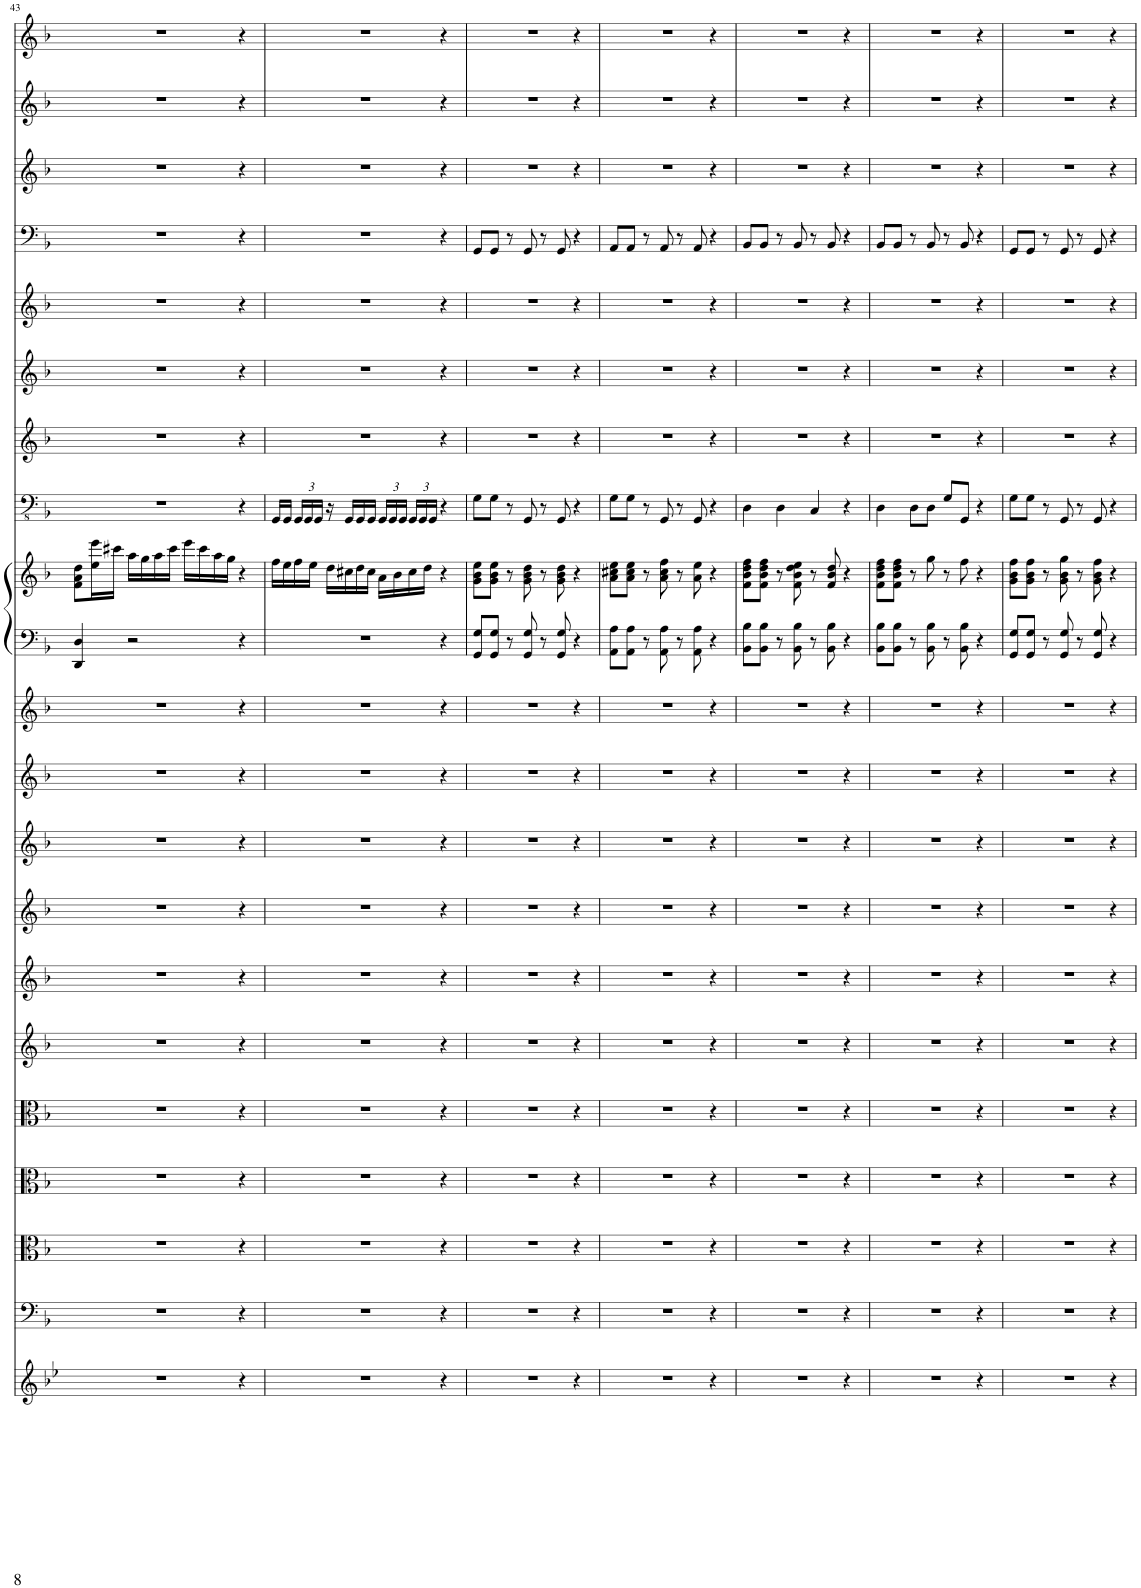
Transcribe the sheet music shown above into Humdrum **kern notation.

**kern	**kern	**kern	**kern	**kern	**kern	**kern	**kern	**kern	**kern	**kern	**kern	**kern	**kern	**kern	**kern	**kern	**kern	**kern	**kern	**kern
*part20	*part19	*part18	*part17	*part16	*part15	*part14	*part13	*part12	*part11	*part10	*part9	*part9	*part8	*part7	*part6	*part5	*part4	*part3	*part2	*part1
*staff21	*staff20	*staff19	*staff18	*staff17	*staff16	*staff15	*staff14	*staff13	*staff12	*staff11	*staff10	*staff9	*staff8	*staff7	*staff6	*staff5	*staff4	*staff3	*staff2	*staff1
*I"Cello (6) 裝飾	*I"Cello (6)	*I"Viola (6) 裝飾	*I"Viola (6) 連音	*I"Viola (6)	*I"Violin II (6) 裝飾	*I"Violin II (6) 連音	*I"Violin II (6)	*I"Violin I (8) 裝飾	*I"Violin I (8) 連音	*I"Violin I (8)	*I"Piano	*	*I"Timpani+	*I"Horn II	*I"Horn I 連音	*I"Horn I	*I"Bassoon 連音	*I"Oboe 連音	*I"Flute 連音	*I"Flute
!!LO:PB:g=z
*clefG2	*clefF4	*clefC3	*clefC3	*clefC3	*clefG2	*clefG2	*clefG2	*clefG2	*clefG2	*clefG2	*clefF4	*clefG2	*clefFv4	*clefG2	*clefG2	*clefG2	*clefF4	*clefG2	*clefG2	*clefG2
*k[b-e-]	*k[b-]	*k[b-]	*k[b-]	*k[b-]	*k[b-]	*k[b-]	*k[b-]	*k[b-]	*k[b-]	*k[b-]	*k[b-]	*k[b-]	*k[b-]	*k[b-]	*k[b-]	*k[b-]	*k[b-]	*k[b-]	*k[b-]	*k[b-]
*	*d:	*d:	*d:	*d:	*d:	*d:	*d:	*d:	*d:	*d:	*d:	*d:	*d:	*d:	*d:	*d:	*d:	*d:	*d:	*d:
*	*	*	*M3/4	*	*	*	*M3/4	*	*	*M3/4	*	*	*	*	*	*	*	*	*	*
=43	=43	=43	=43	=43	=43	=43	=43	=43	=43	=43	=43	=43	=43	=43	=43	=43	=43	=43	=43	=43
1r	1r	1r	2.r	1r	1r	1r	2.r	1r	1r	2.r	4DD/ 4D/	8f\ 8a\ 8dd\L	1r	1r	1r	1r	1r	1r	1r	1r
.	.	.	.	.	.	.	.	.	.	.	.	16ee\ 16eee\L	.	.	.	.	.	.	.	.
.	.	.	.	.	.	.	.	.	.	.	.	16ccc#X\JJ	.	.	.	.	.	.	.	.
.	.	.	.	.	.	.	.	.	.	.	2r	16aa\LL	.	.	.	.	.	.	.	.
.	.	.	.	.	.	.	.	.	.	.	.	16gg\	.	.	.	.	.	.	.	.
.	.	.	.	.	.	.	.	.	.	.	.	16aa\	.	.	.	.	.	.	.	.
.	.	.	.	.	.	.	.	.	.	.	.	16ccc#\JJ	.	.	.	.	.	.	.	.
.	.	.	.	.	.	.	.	.	.	.	.	16eee\LL	.	.	.	.	.	.	.	.
.	.	.	.	.	.	.	.	.	.	.	.	16ccc#\	.	.	.	.	.	.	.	.
.	.	.	.	.	.	.	.	.	.	.	.	16aa\	.	.	.	.	.	.	.	.
.	.	.	.	.	.	.	.	.	.	.	.	16gg\JJ	.	.	.	.	.	.	.	.
.	.	.	4r	.	.	.	4r	.	.	4r	4r	4r	.	.	.	.	.	.	.	.
4r	4r	4r	4ryy	4r	4r	4r	4ryy	4r	4r	4ryy	4ryy	4ryy	4r	4r	4r	4r	4r	4r	4r	4r
=44	=44	=44	=44	=44	=44	=44	=44	=44	=44	=44	=44	=44	=44	=44	=44	=44	=44	=44	=44	=44
1r	1r	1r	2.r	1r	1r	1r	2.r	1r	1r	2.r	2.r	16ff\LL	16GGG/LL	1r	1r	1r	1r	1r	1r	1r
.	.	.	.	.	.	.	.	.	.	.	.	16ee\	16GGG/JJ	.	.	.	.	.	.	.
*	*	*	*	*	*	*	*	*	*	*	*	*	*Xbrackettup	*	*	*	*	*	*	*
.	.	.	.	.	.	.	.	.	.	.	.	16ff\	24GGG/LL	.	.	.	.	.	.	.
.	.	.	.	.	.	.	.	.	.	.	.	.	24GGG/	.	.	.	.	.	.	.
.	.	.	.	.	.	.	.	.	.	.	.	16ee\JJ	.	.	.	.	.	.	.	.
.	.	.	.	.	.	.	.	.	.	.	.	.	24GGG/JJ	.	.	.	.	.	.	.
.	.	.	.	.	.	.	.	.	.	.	.	16dd\LL	16r	.	.	.	.	.	.	.
.	.	.	.	.	.	.	.	.	.	.	.	16cc#X\	16GGG/LL	.	.	.	.	.	.	.
.	.	.	.	.	.	.	.	.	.	.	.	16dd\	16GGG/	.	.	.	.	.	.	.
.	.	.	.	.	.	.	.	.	.	.	.	16cc#\JJ	16GGG/JJ	.	.	.	.	.	.	.
.	.	.	.	.	.	.	.	.	.	.	.	16a\LL	24GGG/LL	.	.	.	.	.	.	.
.	.	.	.	.	.	.	.	.	.	.	.	.	24GGG/	.	.	.	.	.	.	.
.	.	.	.	.	.	.	.	.	.	.	.	16b-\	.	.	.	.	.	.	.	.
.	.	.	.	.	.	.	.	.	.	.	.	.	24GGG/JJ	.	.	.	.	.	.	.
.	.	.	.	.	.	.	.	.	.	.	.	16cc#\	24GGG/LL	.	.	.	.	.	.	.
.	.	.	.	.	.	.	.	.	.	.	.	.	24GGG/	.	.	.	.	.	.	.
.	.	.	.	.	.	.	.	.	.	.	.	16dd\JJ	.	.	.	.	.	.	.	.
.	.	.	.	.	.	.	.	.	.	.	.	.	24GGG/JJ	.	.	.	.	.	.	.
.	.	.	4r	.	.	.	4r	.	.	4r	4r	4r	4r	.	.	.	.	.	.	.
4r	4r	4r	4ryy	4r	4r	4r	4ryy	4r	4r	4ryy	4ryy	4ryy	4ryy	4r	4r	4r	4r	4r	4r	4r
=45	=45	=45	=45	=45	=45	=45	=45	=45	=45	=45	=45	=45	=45	=45	=45	=45	=45	=45	=45	=45
1r	1r	1r	2.r	1r	1r	1r	2.r	1r	1r	2.r	8GG/ 8G/L	8g\ 8b-\ 8ee\L	8GG\L	1r	1r	1r	8GG/L	1r	1r	1r
.	.	.	.	.	.	.	.	.	.	.	8GG/ 8G/J	8g\ 8b-\ 8ee\J	8GG\J	.	.	.	8GG/J	.	.	.
.	.	.	.	.	.	.	.	.	.	.	8r	8r	8r	.	.	.	8r	.	.	.
.	.	.	.	.	.	.	.	.	.	.	8GG/ 8G/	8g\ 8b-\ 8dd\	8GGG/	.	.	.	8GG/	.	.	.
.	.	.	.	.	.	.	.	.	.	.	8r	8r	8r	.	.	.	8r	.	.	.
.	.	.	.	.	.	.	.	.	.	.	8GG/ 8G/	8g\ 8b-\ 8dd\	8GGG/	.	.	.	8GG/	.	.	.
.	.	.	4r	.	.	.	4r	.	.	4r	4r	4r	4r	.	.	.	4r	.	.	.
4r	4r	4r	4ryy	4r	4r	4r	4ryy	4r	4r	4ryy	4ryy	4ryy	4ryy	4r	4r	4r	4ryy	4r	4r	4r
=46	=46	=46	=46	=46	=46	=46	=46	=46	=46	=46	=46	=46	=46	=46	=46	=46	=46	=46	=46	=46
1r	1r	1r	2.r	1r	1r	1r	2.r	1r	1r	2.r	8AA\ 8A\L	8a\ 8cc#X\ 8ee\L	8GG\L	1r	1r	1r	8AA/L	1r	1r	1r
.	.	.	.	.	.	.	.	.	.	.	8AA\ 8A\J	8a\ 8cc#\ 8ee\J	8GG\J	.	.	.	8AA/J	.	.	.
.	.	.	.	.	.	.	.	.	.	.	8r	8r	8r	.	.	.	8r	.	.	.
.	.	.	.	.	.	.	.	.	.	.	8AA\ 8A\	8a\ 8cc#\ 8ff\	8GGG/	.	.	.	8AA/	.	.	.
.	.	.	.	.	.	.	.	.	.	.	8r	8r	8r	.	.	.	8r	.	.	.
.	.	.	.	.	.	.	.	.	.	.	8AA\ 8A\	8a\ 8ee\	8GGG/	.	.	.	8AA/	.	.	.
.	.	.	4r	.	.	.	4r	.	.	4r	4r	4r	4r	.	.	.	4r	.	.	.
4r	4r	4r	4ryy	4r	4r	4r	4ryy	4r	4r	4ryy	4ryy	4ryy	4ryy	4r	4r	4r	4ryy	4r	4r	4r
=47	=47	=47	=47	=47	=47	=47	=47	=47	=47	=47	=47	=47	=47	=47	=47	=47	=47	=47	=47	=47
1r	1r	1r	2.r	1r	1r	1r	2.r	1r	1r	2.r	8BB-\ 8B-\L	8f\ 8b-\ 8dd\ 8ff\L	4DD\	1r	1r	1r	8BB-/L	1r	1r	1r
.	.	.	.	.	.	.	.	.	.	.	8BB-\ 8B-\J	8f\ 8b-\ 8dd\ 8ff\J	.	.	.	.	8BB-/J	.	.	.
.	.	.	.	.	.	.	.	.	.	.	8r	8r	4DD\	.	.	.	8r	.	.	.
.	.	.	.	.	.	.	.	.	.	.	8BB-\ 8B-\	8f\ 8b-\ 8dd\ 8ee\	.	.	.	.	8BB-/	.	.	.
.	.	.	.	.	.	.	.	.	.	.	8r	8r	4CC/	.	.	.	8r	.	.	.
.	.	.	.	.	.	.	.	.	.	.	8BB-\ 8B-\	8f/ 8b-/ 8dd/	.	.	.	.	8BB-/	.	.	.
.	.	.	4r	.	.	.	4r	.	.	4r	4r	4r	4r	.	.	.	4r	.	.	.
4r	4r	4r	4ryy	4r	4r	4r	4ryy	4r	4r	4ryy	4ryy	4ryy	4ryy	4r	4r	4r	4ryy	4r	4r	4r
=48	=48	=48	=48	=48	=48	=48	=48	=48	=48	=48	=48	=48	=48	=48	=48	=48	=48	=48	=48	=48
1r	1r	1r	2.r	1r	1r	1r	2.r	1r	1r	2.r	8BB-\ 8B-\L	8f\ 8b-\ 8dd\ 8ff\L	4DD\	1r	1r	1r	8BB-/L	1r	1r	1r
.	.	.	.	.	.	.	.	.	.	.	8BB-\ 8B-\J	8f\ 8b-\ 8dd\ 8ff\J	.	.	.	.	8BB-/J	.	.	.
.	.	.	.	.	.	.	.	.	.	.	8r	8r	8DD\L	.	.	.	8r	.	.	.
.	.	.	.	.	.	.	.	.	.	.	8BB-\ 8B-\	8gg\	8DD\J	.	.	.	8BB-/	.	.	.
.	.	.	.	.	.	.	.	.	.	.	8r	8r	8GG/L	.	.	.	8r	.	.	.
.	.	.	.	.	.	.	.	.	.	.	8BB-\ 8B-\	8ff\	8GGG/J	.	.	.	8BB-/	.	.	.
.	.	.	4r	.	.	.	4r	.	.	4r	4r	4r	4r	.	.	.	4r	.	.	.
4r	4r	4r	4ryy	4r	4r	4r	4ryy	4r	4r	4ryy	4ryy	4ryy	4ryy	4r	4r	4r	4ryy	4r	4r	4r
=49	=49	=49	=49	=49	=49	=49	=49	=49	=49	=49	=49	=49	=49	=49	=49	=49	=49	=49	=49	=49
1r	1r	1r	2.r	1r	1r	1r	2.r	1r	1r	2.r	8GG/ 8G/L	8g\ 8b-\ 8ff\L	8GG\L	1r	1r	1r	8GG/L	1r	1r	1r
.	.	.	.	.	.	.	.	.	.	.	8GG/ 8G/J	8g\ 8b-\ 8ff\J	8GG\J	.	.	.	8GG/J	.	.	.
.	.	.	.	.	.	.	.	.	.	.	8r	8r	8r	.	.	.	8r	.	.	.
.	.	.	.	.	.	.	.	.	.	.	8GG/ 8G/	8g\ 8b-\ 8gg\	8GGG/	.	.	.	8GG/	.	.	.
.	.	.	.	.	.	.	.	.	.	.	8r	8r	8r	.	.	.	8r	.	.	.
.	.	.	.	.	.	.	.	.	.	.	8GG/ 8G/	8g\ 8b-\ 8ff\	8GGG/	.	.	.	8GG/	.	.	.
.	.	.	4r	.	.	.	4r	.	.	4r	4r	4r	4r	.	.	.	4r	.	.	.
4r	4r	4r	4ryy	4r	4r	4r	4ryy	4r	4r	4ryy	4ryy	4ryy	4ryy	4r	4r	4r	4ryy	4r	4r	4r
=	=	=	=	=	=	=	=	=	=	=	=	=	=	=	=	=	=	=	=	=
*-	*-	*-	*-	*-	*-	*-	*-	*-	*-	*-	*-	*-	*-	*-	*-	*-	*-	*-	*-	*-
